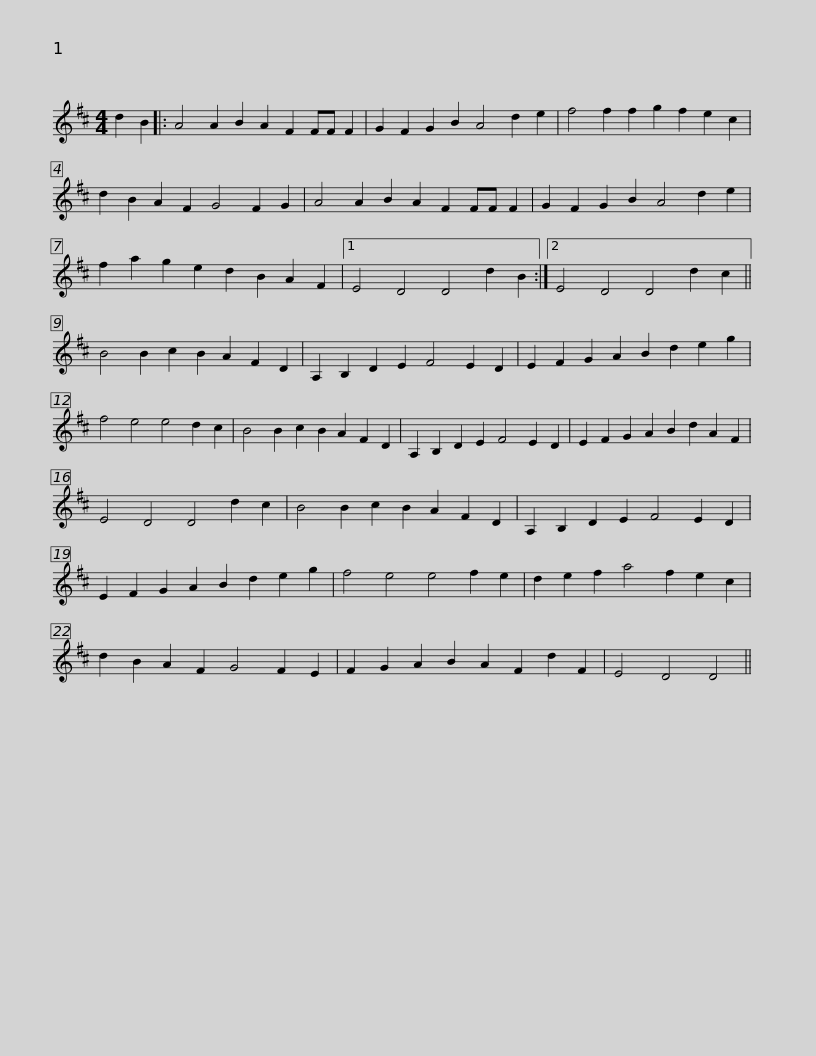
X:1
L:1/8
M:4/4
I:linebreak $
K:D
V:1 treble
V:1
 d2 B2 |: A4 A2 B2 A2 F2 FF F2 | G2 F2 G2 B2 A4 d2 e2 | f4 f2 f2 g2 f2 e2 c2 | d2 B2 A2 F2 G4 F2 G2 |$ %5
 A4 A2 B2 A2 F2 FF F2 | G2 F2 G2 B2 A4 d2 e2 | f2 a2 g2 e2 d2 B2 A2 F2 |1 E4 D4 D4 d2 B2 :|2 E4 D4 D4 d2 c2 ||$ %10
 B4 B2 c2 B2 A2 F2 D2 | A,2 B,2 D2 E2 F4 E2 D2 | E2 F2 G2 A2 B2 d2 e2 g2 | f4 e4 e4 d2 c2 | B4 B2 c2 B2 A2 F2 D2 |$ %15
 A,2 B,2 D2 E2 F4 E2 D2 | E2 F2 G2 A2 B2 d2 A2 F2 | E4 D4 D4 d2 c2 | B4 B2 c2 B2 A2 F2 D2 | A,2 B,2 D2 E2 F4 E2 D2 |$ %20
 E2 F2 G2 A2 B2 d2 e2 g2 | f4 e4 e4 f2 e2 | d2 e2 f2 a4 f2 e2 c2 | d2 B2 A2 F2 G4 F2 E2 | F2 G2 A2 B2 A2 F2 d2 F2 | %25
 E4 D4 D4 || %26
